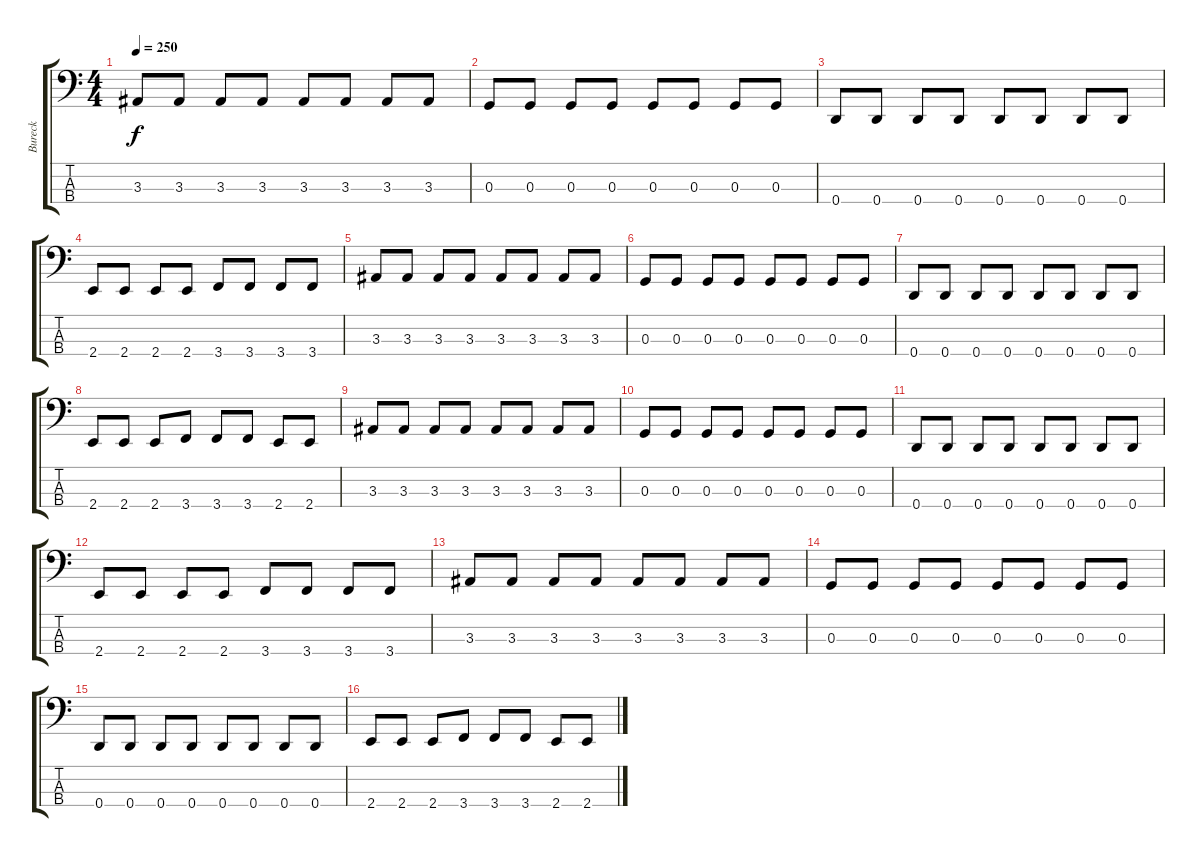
\track ("Bureck" "Bureck") {instrument electricbassfinger}
\staff {score tabs}
\tuning (F2 C2 G1 D1) {hide}
\ts (4 4)
\tempo 250
\clef f4
\ks c
3.3.8{dy f} 3.3.8 3.3.8 3.3.8 3.3.8 3.3.8 3.3.8 3.3.8 |
0.3.8 0.3.8 0.3.8 0.3.8 0.3.8 0.3.8 0.3.8 0.3.8 |
0.4.8 0.4.8 0.4.8 0.4.8 0.4.8 0.4.8 0.4.8 0.4.8 |
2.4.8 2.4.8 2.4.8 2.4.8 3.4.8 3.4.8 3.4.8 3.4.8 |
3.3.8 3.3.8 3.3.8 3.3.8 3.3.8 3.3.8 3.3.8 3.3.8 |
0.3.8 0.3.8 0.3.8 0.3.8 0.3.8 0.3.8 0.3.8 0.3.8 |
0.4.8 0.4.8 0.4.8 0.4.8 0.4.8 0.4.8 0.4.8 0.4.8 |
2.4.8 2.4.8 2.4.8 3.4.8 3.4.8 3.4.8 2.4.8 2.4.8 |
3.3.8 3.3.8 3.3.8 3.3.8 3.3.8 3.3.8 3.3.8 3.3.8 |
0.3.8 0.3.8 0.3.8 0.3.8 0.3.8 0.3.8 0.3.8 0.3.8 |
0.4.8 0.4.8 0.4.8 0.4.8 0.4.8 0.4.8 0.4.8 0.4.8 |
2.4.8 2.4.8 2.4.8 2.4.8 3.4.8 3.4.8 3.4.8 3.4.8 |
3.3.8 3.3.8 3.3.8 3.3.8 3.3.8 3.3.8 3.3.8 3.3.8 |
0.3.8 0.3.8 0.3.8 0.3.8 0.3.8 0.3.8 0.3.8 0.3.8 |
0.4.8 0.4.8 0.4.8 0.4.8 0.4.8 0.4.8 0.4.8 0.4.8 |
2.4.8 2.4.8 2.4.8 3.4.8 3.4.8 3.4.8 2.4.8 2.4.8
